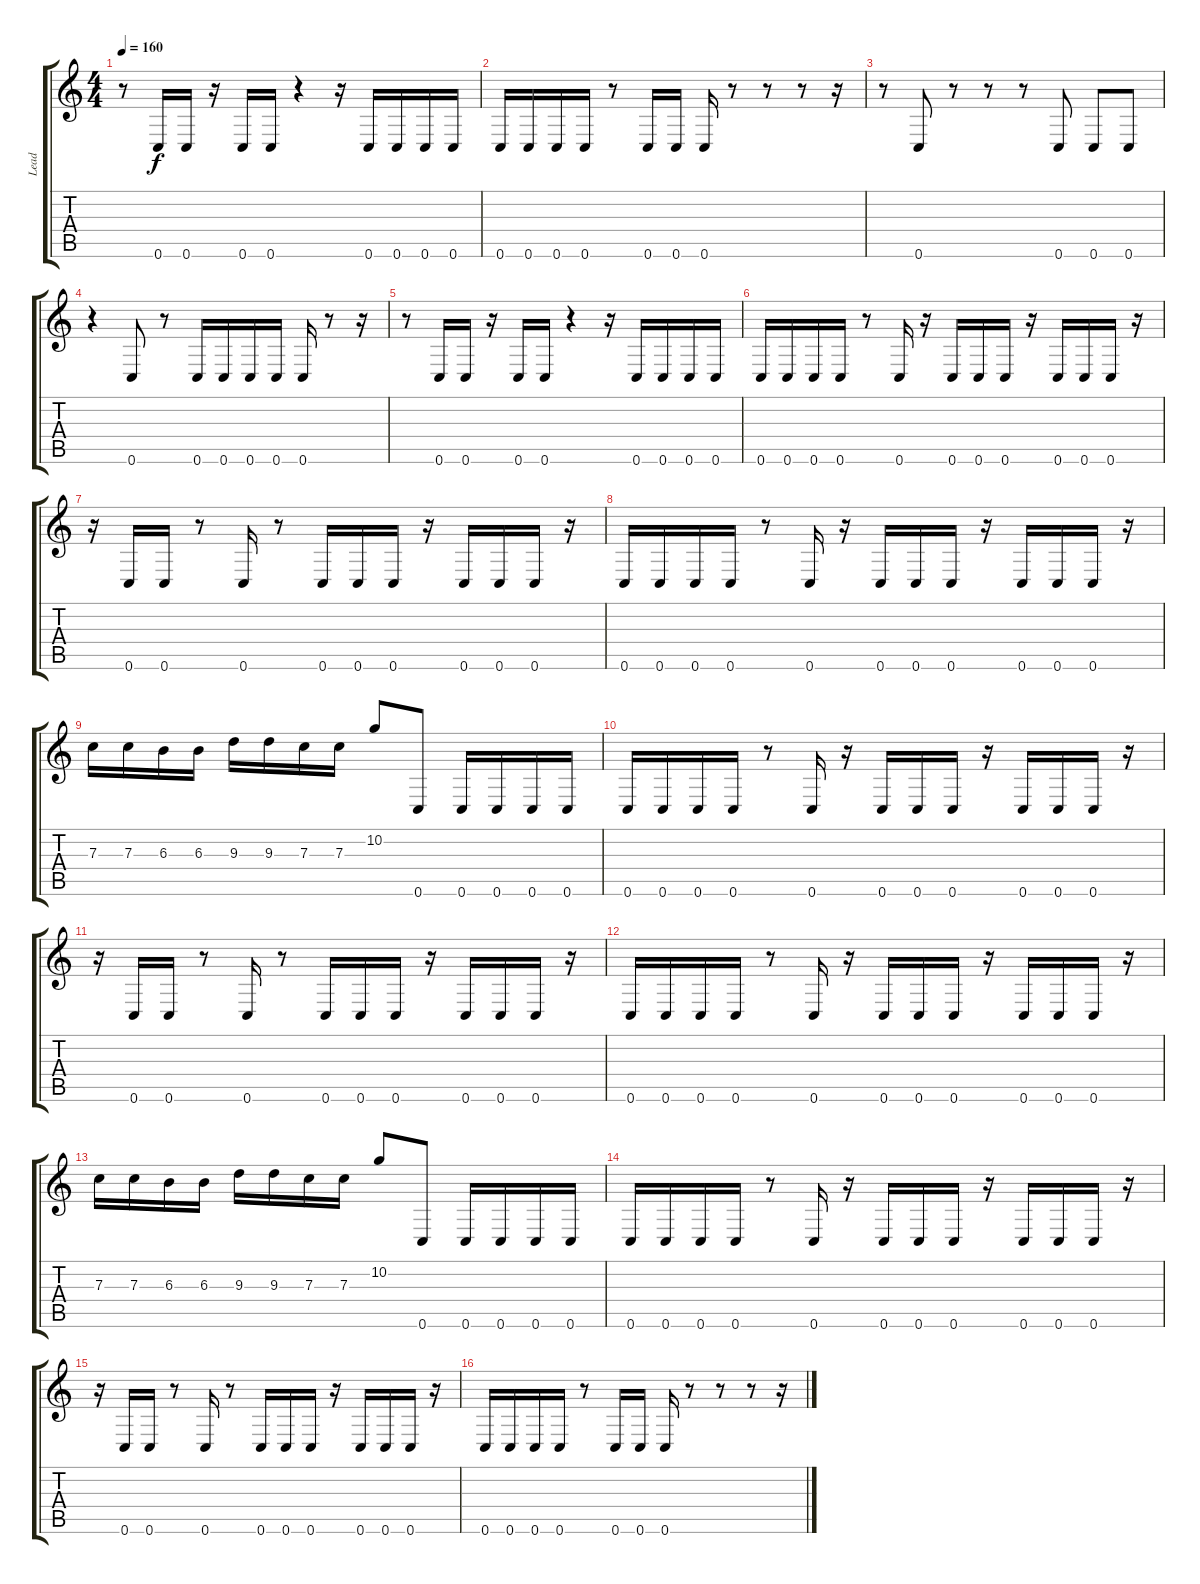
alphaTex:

\track ("Lead" "Lead") {instrument distortionguitar}
\staff {score tabs}
\tuning (D4 A3 F3 C3 G2 C2) {hide}
\ts (4 4)
\tempo 160
\clef g2
\ks c
r.8{dy f} 0.6.16 0.6.16 r.16 0.6.16 0.6.16 r.4 r.16 0.6.16 0.6.16 0.6.16 0.6.16 |
0.6.16 0.6.16 0.6.16 0.6.16 r.8 0.6.16 0.6.16 0.6.16 r.8 r.8 r.8 r.16 |
r.8 0.6.8 r.8 r.8 r.8 0.6.8 0.6.8 0.6.8 |
r.4 0.6.8 r.8 0.6.16 0.6.16 0.6.16 0.6.16 0.6.16 r.8 r.16 |
r.8 0.6.16 0.6.16 r.16 0.6.16 0.6.16 r.4 r.16 0.6.16 0.6.16 0.6.16 0.6.16 |
0.6.16 0.6.16 0.6.16 0.6.16 r.8 0.6.16 r.16 0.6.16 0.6.16 0.6.16 r.16 0.6.16 0.6.16 0.6.16 r.16 |
r.16 0.6.16 0.6.16 r.8 0.6.16 r.8 0.6.16 0.6.16 0.6.16 r.16 0.6.16 0.6.16 0.6.16 r.16 |
0.6.16 0.6.16 0.6.16 0.6.16 r.8 0.6.16 r.16 0.6.16 0.6.16 0.6.16 r.16 0.6.16 0.6.16 0.6.16 r.16 |
7.3.16 7.3.16 6.3.16 6.3.16 9.3.16 9.3.16 7.3.16 7.3.16 10.2.8 0.6.8 0.6.16 0.6.16 0.6.16 0.6.16 |
0.6.16 0.6.16 0.6.16 0.6.16 r.8 0.6.16 r.16 0.6.16 0.6.16 0.6.16 r.16 0.6.16 0.6.16 0.6.16 r.16 |
r.16 0.6.16 0.6.16 r.8 0.6.16 r.8 0.6.16 0.6.16 0.6.16 r.16 0.6.16 0.6.16 0.6.16 r.16 |
0.6.16 0.6.16 0.6.16 0.6.16 r.8 0.6.16 r.16 0.6.16 0.6.16 0.6.16 r.16 0.6.16 0.6.16 0.6.16 r.16 |
7.3.16 7.3.16 6.3.16 6.3.16 9.3.16 9.3.16 7.3.16 7.3.16 10.2.8 0.6.8 0.6.16 0.6.16 0.6.16 0.6.16 |
0.6.16 0.6.16 0.6.16 0.6.16 r.8 0.6.16 r.16 0.6.16 0.6.16 0.6.16 r.16 0.6.16 0.6.16 0.6.16 r.16 |
r.16 0.6.16 0.6.16 r.8 0.6.16 r.8 0.6.16 0.6.16 0.6.16 r.16 0.6.16 0.6.16 0.6.16 r.16 |
0.6.16 0.6.16 0.6.16 0.6.16 r.8 0.6.16 0.6.16 0.6.16 r.8 r.8 r.8 r.16
